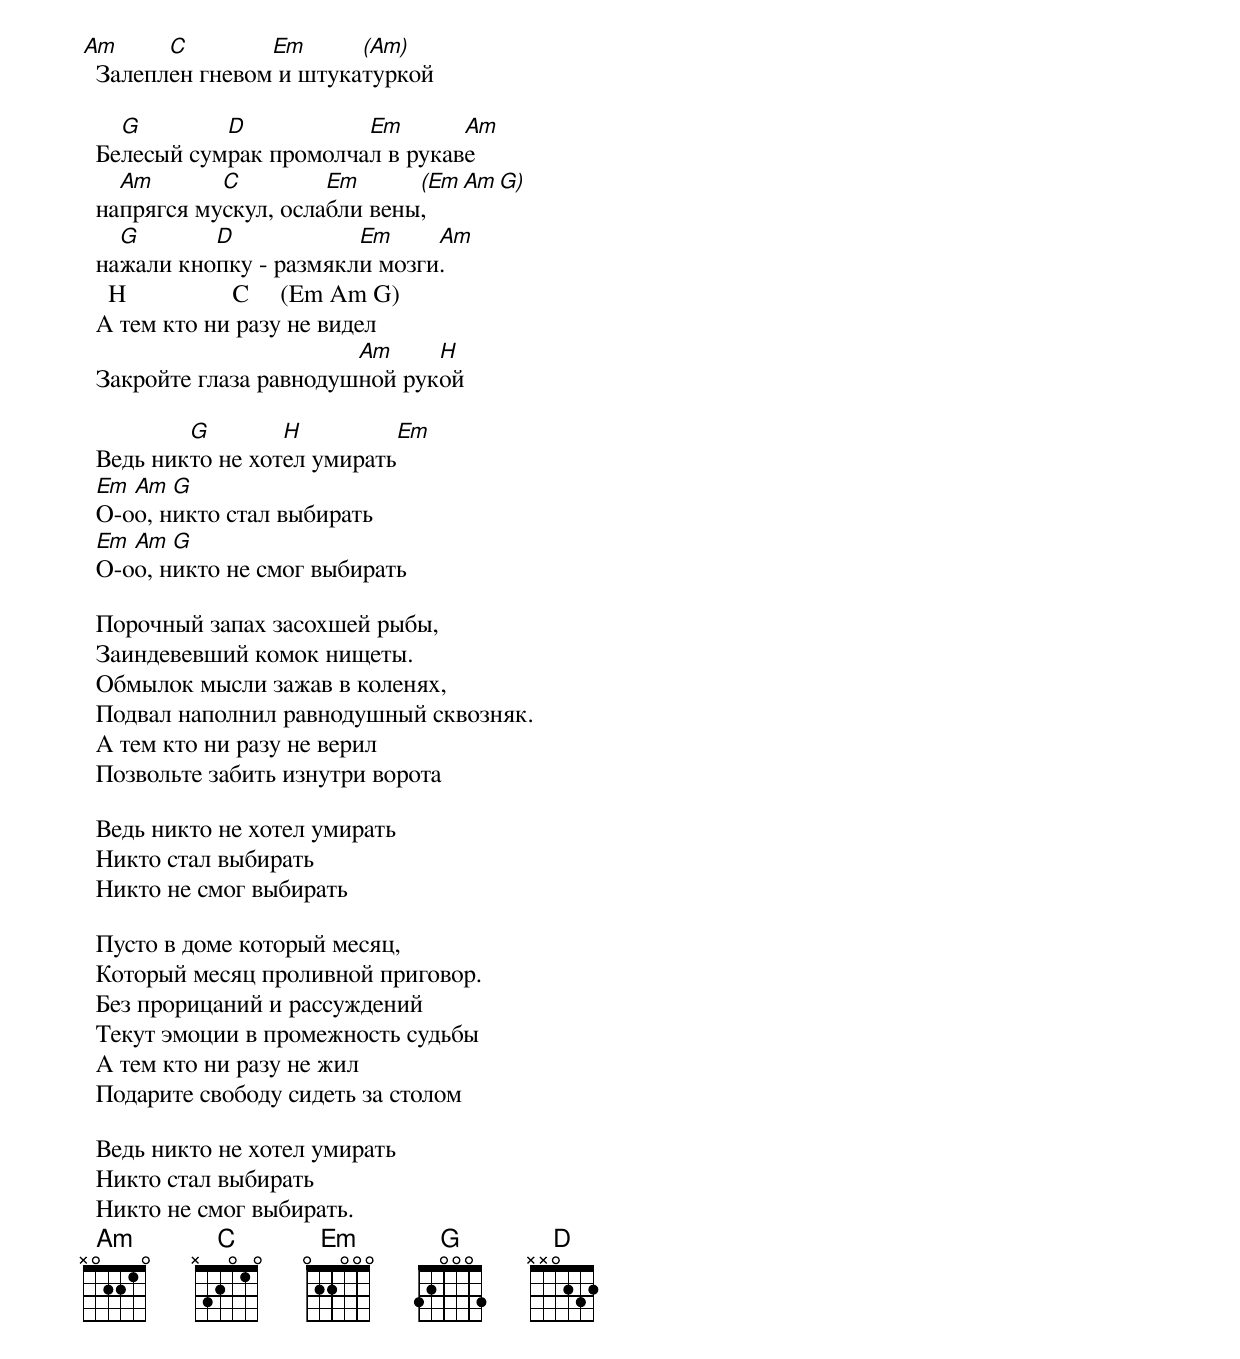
Am      C        Em      (Am)
  Залеплен гневом и штукатуркой

    G        D           Em       Am
  Белесый сумрак промолчал в рукаве
    Am       C         Em      (Em Am G)
  напрягся мускул, ослабли вены,
    G       D            Em     Am
  нажали кнопку - размякли мозги.
    H                 C     (Em Am G)
  А тем кто ни разу не видел
                         Am     H
  Закройте глаза равнодушной рукой

          G        H         Em
  Ведь никто не хотел умирать
  Em Am  G
  О-оо, никто стал выбирать
  Em Am  G
  О-оо, никто не смог выбирать

  Порочный запах засохшей рыбы,
  Заиндевевший комок нищеты.
  Обмылок мысли зажав в коленях,
  Подвал наполнил равнодушный сквозняк.
  А тем кто ни разу не верил
  Позвольте забить изнутри ворота

  Ведь никто не хотел умирать
  Никто стал выбирать
  Никто не смог выбирать

  Пусто в доме который месяц,
  Который месяц проливной приговор.
  Без прорицаний и рассуждений
  Текут эмоции в промежность судьбы
  А тем кто ни разу не жил
  Подарите свободу сидеть за столом

  Ведь никто не хотел умирать
  Никто стал выбирать
  Никто не смог выбирать.
